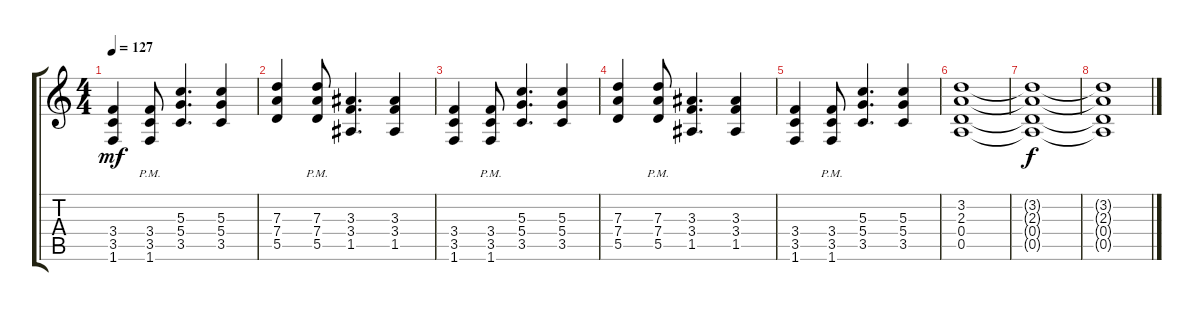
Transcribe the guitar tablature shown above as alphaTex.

\track "" {instrument distortionguitar}
\staff {score tabs}
\tuning (E4 B3 G3 D3 A2 E2) {hide}
\ts (4 4)
\tempo 127
\clef g2
\ks c
(3.4 3.5 1.6).4{dy mf} (3.4{pm} 3.5{pm} 1.6{pm}).8 (5.3 5.4 3.5).4{d} (5.3 5.4 3.5).4 |
(7.3 7.4 5.5).4 (7.3{pm} 7.4{pm} 5.5{pm}).8 (3.3 3.4 1.5).4{d} (3.3 3.4 1.5).4 |
(3.4 3.5 1.6).4 (3.4{pm} 3.5{pm} 1.6{pm}).8 (5.3 5.4 3.5).4{d} (5.3 5.4 3.5).4 |
(7.3 7.4 5.5).4 (7.3{pm} 7.4{pm} 5.5{pm}).8 (3.3 3.4 1.5).4{d} (3.3 3.4 1.5).4 |
(3.4 3.5 1.6).4 (3.4{pm} 3.5{pm} 1.6{pm}).8 (5.3 5.4 3.5).4{d} (5.3 5.4 3.5).4 |
(3.2 2.3 0.4 0.5).1 |
(3.2{t} 2.3{t} 0.4{t} 0.5{t}).1{dy f} |
(3.2{t} 2.3{t} 0.4{t} 0.5{t}).1
